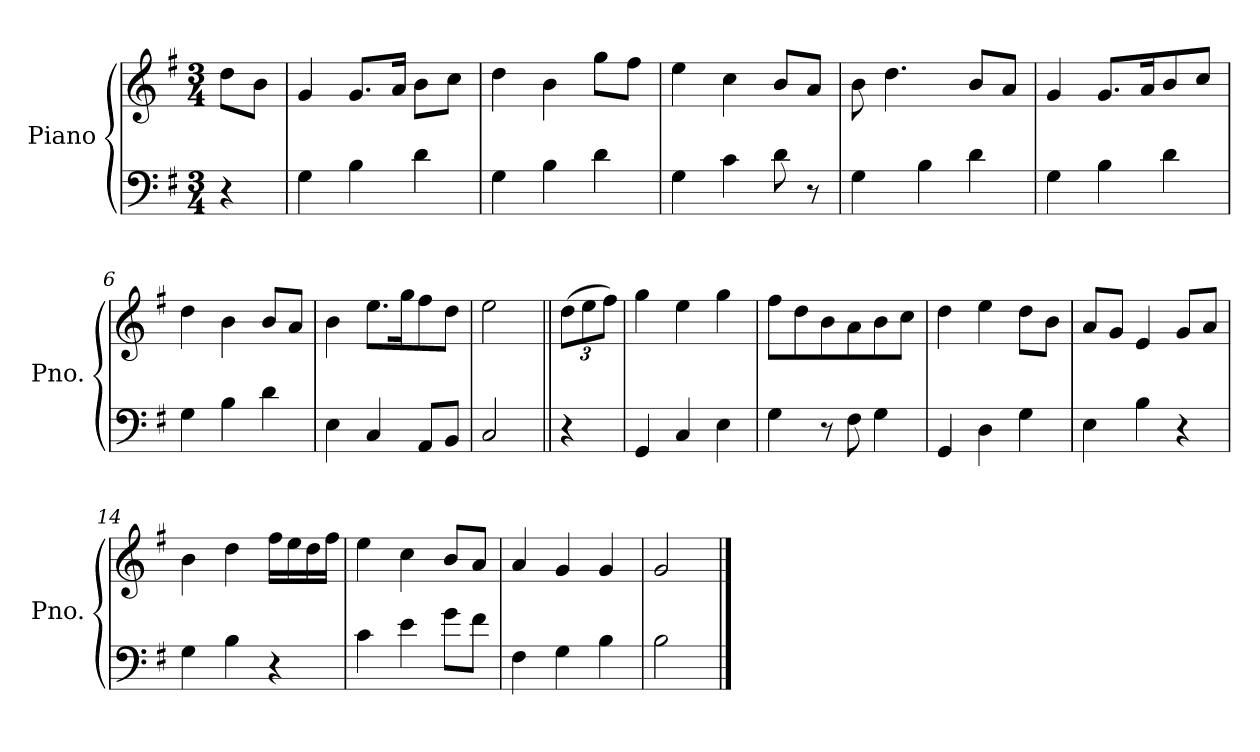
**kern	**kern
*part1	*part1
*staff2	*staff1
*I"Piano	*
*I'Pno.	*
*clefF4	*clefG2
*k[f#]	*k[f#]
*G:	*G:
*M3/4	*M3/4
=	=
4r	8dd\L
.	8b\J
=1	=1
4G\	4g/
4B\	8.g/L
.	16a/Jk
4d\	8b\L
.	8cc\J
=2	=2
4G\	4dd\
4B\	4b\
4d\	8gg\L
.	8ff#\J
=3	=3
4G\	4ee\
4c\	4cc\
8d\	8b/L
8r	8a/J
=4	=4
4G\	8b\
.	4.dd\
4B\	.
4d\	8b/L
.	8a/J
!!LO:LB:g=z
=5	=5
4G\	4g/
4B\	8.g/L
.	16a/K
4d\	8b/
.	8cc/J
=6	=6
4G\	4dd\
4B\	4b\
4d\	8b/L
.	8a/J
=7	=7
4E\	4b\
4C/	8.ee\L
.	16gg\K
8AA/L	8ff#\
8BB/J	8dd\J
=8	=8
2C/	2ee\
=9||	=9||
*	*Xbrackettup
4r	(>12dd\L
.	12ee\
.	12ff#\J)
!!LO:LB:g=z
=10	=10
4GG/	4gg\
4C/	4ee\
4E\	4gg\
=11	=11
4G\	8ff#\L
.	8dd\
8r	8b\
8F#\	8a\
4G\	8b\
.	8cc\J
=12	=12
4GG/	4dd\
4D\	4ee\
4G\	8dd\L
.	8b\J
=13	=13
4E\	8a/L
.	8g/J
4B\	4e/
4r	8g/L
.	8a/J
!!LO:LB:g=z
=14	=14
4G\	4b\
4B\	4dd\
4r	16ff#\LL
.	16ee\
.	16dd\
.	16ff#\JJ
=15	=15
4c\	4ee\
4e\	4cc\
8g\L	8b/L
8f#\J	8a/J
=16	=16
4F#\	4a/
4G\	4g/
4B\	4g/
=17	=17
2B\	2g/
==	==
*-	*-
